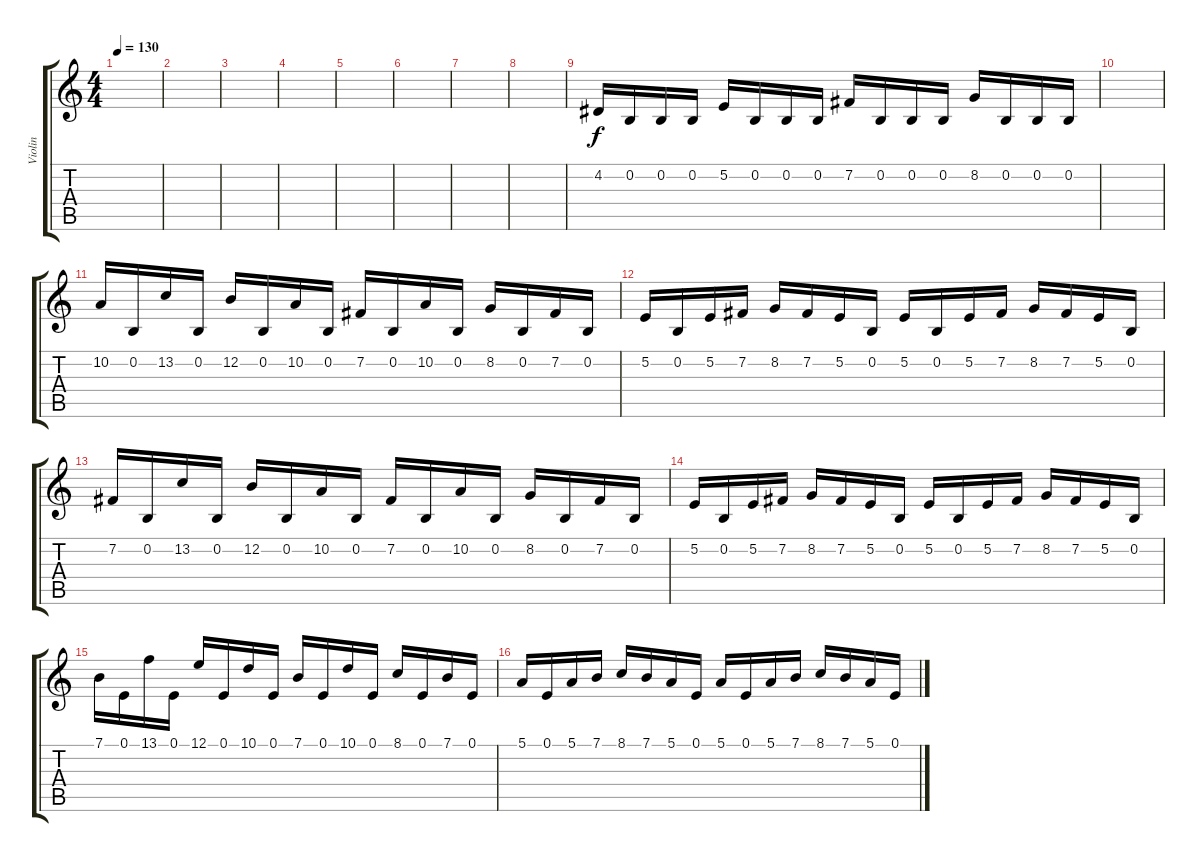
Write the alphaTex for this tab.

\track ("Violin" "Violin") {instrument viola}
\staff {score tabs}
\tuning (E4 B3 G3 D3 A2 E2) {hide}
\ts (4 4)
\tempo 130
\clef g2
\ks c
|
|
|
|
|
|
|
|
4.2.16 0.2.16 0.2.16 0.2.16 5.2.16 0.2.16 0.2.16 0.2.16 7.2.16 0.2.16 0.2.16 0.2.16 8.2.16 0.2.16 0.2.16 0.2.16 |
|
10.2.16 0.2.16 13.2.16 0.2.16 12.2.16 0.2.16 10.2.16 0.2.16 7.2.16 0.2.16 10.2.16 0.2.16 8.2.16 0.2.16 7.2.16 0.2.16 |
5.2.16 0.2.16 5.2.16 7.2.16 8.2.16 7.2.16 5.2.16 0.2.16 5.2.16 0.2.16 5.2.16 7.2.16 8.2.16 7.2.16 5.2.16 0.2.16 |
7.2.16 0.2.16 13.2.16 0.2.16 12.2.16 0.2.16 10.2.16 0.2.16 7.2.16 0.2.16 10.2.16 0.2.16 8.2.16 0.2.16 7.2.16 0.2.16 |
5.2.16 0.2.16 5.2.16 7.2.16 8.2.16 7.2.16 5.2.16 0.2.16 5.2.16 0.2.16 5.2.16 7.2.16 8.2.16 7.2.16 5.2.16 0.2.16 |
7.1.16 0.1.16 13.1.16 0.1.16 12.1.16 0.1.16 10.1.16 0.1.16 7.1.16 0.1.16 10.1.16 0.1.16 8.1.16 0.1.16 7.1.16 0.1.16 |
5.1.16 0.1.16 5.1.16 7.1.16 8.1.16 7.1.16 5.1.16 0.1.16 5.1.16 0.1.16 5.1.16 7.1.16 8.1.16 7.1.16 5.1.16 0.1.16
